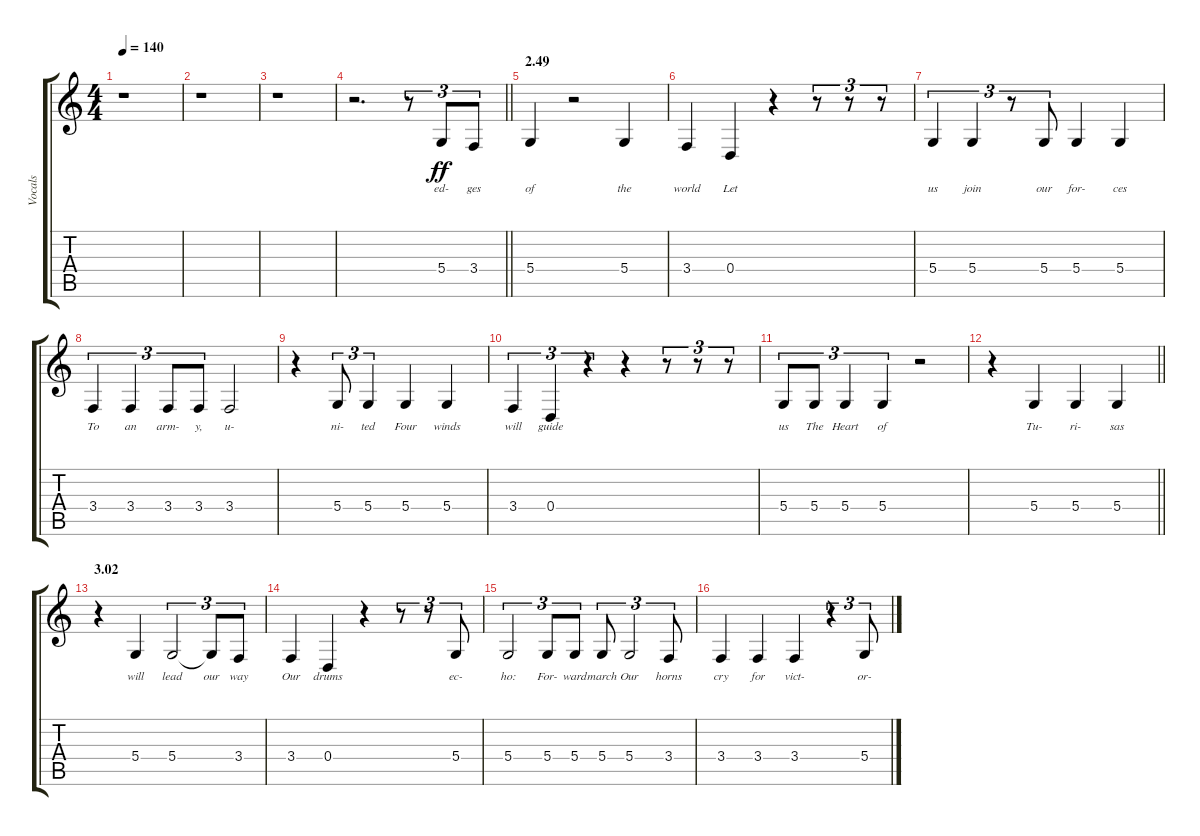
\track ("Vocals" "Vocals") {instrument lead6voice}
\staff {score tabs}
\tuning (E4 B3 G3 D3 A2 D2) {hide}
\ts (4 4)
\tempo 140
\clef g2
\ks c
r.1{dy ff} |
r.1 |
r.1 |
\barLineRight lightlight
r.2{d} r.8{tu (3 2)} 5.4.8{tu (3 2) lyrics (0 "ed-") lyrics (1 "") lyrics (2 "") lyrics (3 "") lyrics (4 "")} 3.4.8{tu (3 2) lyrics (0 "ges") lyrics (1 "") lyrics (2 "") lyrics (3 "") lyrics (4 "")} |
\section ("" "2.49")
5.4.4{lyrics (0 "of") lyrics (1 "") lyrics (2 "") lyrics (3 "") lyrics (4 "")} r.2 5.4.4{lyrics (0 "the") lyrics (1 "") lyrics (2 "") lyrics (3 "") lyrics (4 "")} |
3.4.4{lyrics (0 "world") lyrics (1 "") lyrics (2 "") lyrics (3 "") lyrics (4 "")} 0.4.4{lyrics (0 "Let") lyrics (1 "") lyrics (2 "") lyrics (3 "") lyrics (4 "")} r.4 r.8{tu (3 2)} r.8{tu (3 2)} r.8{tu (3 2)} |
5.4.4{tu (3 2) lyrics (0 "us") lyrics (1 "") lyrics (2 "") lyrics (3 "") lyrics (4 "")} 5.4.4{tu (3 2) lyrics (0 "join") lyrics (1 "") lyrics (2 "") lyrics (3 "") lyrics (4 "")} r.8{tu (3 2)} 5.4.8{tu (3 2) lyrics (0 "our") lyrics (1 "") lyrics (2 "") lyrics (3 "") lyrics (4 "")} 5.4.4{lyrics (0 "for-") lyrics (1 "") lyrics (2 "") lyrics (3 "") lyrics (4 "")} 5.4.4{lyrics (0 "ces") lyrics (1 "") lyrics (2 "") lyrics (3 "") lyrics (4 "")} |
3.4.4{tu (3 2) lyrics (0 "To") lyrics (1 "") lyrics (2 "") lyrics (3 "") lyrics (4 "")} 3.4.4{tu (3 2) lyrics (0 "an") lyrics (1 "") lyrics (2 "") lyrics (3 "") lyrics (4 "")} 3.4.8{tu (3 2) lyrics (0 "arm-") lyrics (1 "") lyrics (2 "") lyrics (3 "") lyrics (4 "")} 3.4.8{tu (3 2) lyrics (0 "y,") lyrics (1 "") lyrics (2 "") lyrics (3 "") lyrics (4 "")} 3.4.2{lyrics (0 "u-") lyrics (1 "") lyrics (2 "") lyrics (3 "") lyrics (4 "")} |
r.4 5.4.8{tu (3 2) lyrics (0 "ni-") lyrics (1 "") lyrics (2 "") lyrics (3 "") lyrics (4 "")} 5.4.4{tu (3 2) lyrics (0 "ted") lyrics (1 "") lyrics (2 "") lyrics (3 "") lyrics (4 "")} 5.4.4{lyrics (0 "Four") lyrics (1 "") lyrics (2 "") lyrics (3 "") lyrics (4 "")} 5.4.4{lyrics (0 "winds") lyrics (1 "") lyrics (2 "") lyrics (3 "") lyrics (4 "")} |
3.4.4{tu (3 2) lyrics (0 "will") lyrics (1 "") lyrics (2 "") lyrics (3 "") lyrics (4 "")} 0.4.4{tu (3 2) lyrics (0 "guide") lyrics (1 "") lyrics (2 "") lyrics (3 "") lyrics (4 "")} r.4{tu (3 2)} r.4 r.8{tu (3 2)} r.8{tu (3 2)} r.8{tu (3 2)} |
5.4.8{tu (3 2) lyrics (0 "us") lyrics (1 "") lyrics (2 "") lyrics (3 "") lyrics (4 "")} 5.4.8{tu (3 2) lyrics (0 "The") lyrics (1 "") lyrics (2 "") lyrics (3 "") lyrics (4 "")} 5.4.4{tu (3 2) lyrics (0 "Heart") lyrics (1 "") lyrics (2 "") lyrics (3 "") lyrics (4 "")} 5.4.4{tu (3 2) lyrics (0 "of") lyrics (1 "") lyrics (2 "") lyrics (3 "") lyrics (4 "")} r.2 |
\barLineRight lightlight
r.4 5.4.4{lyrics (0 "Tu-") lyrics (1 "") lyrics (2 "") lyrics (3 "") lyrics (4 "")} 5.4.4{lyrics (0 "ri-") lyrics (1 "") lyrics (2 "") lyrics (3 "") lyrics (4 "")} 5.4.4{lyrics (0 "sas") lyrics (1 "") lyrics (2 "") lyrics (3 "") lyrics (4 "")} |
\section ("" "3.02")
r.4 5.4.4{lyrics (0 "will") lyrics (1 "") lyrics (2 "") lyrics (3 "") lyrics (4 "")} 5.4.2{tu (3 2) lyrics (0 "lead") lyrics (1 "") lyrics (2 "") lyrics (3 "") lyrics (4 "")} 5.4{t}.8{tu (3 2) lyrics (0 "our") lyrics (1 "") lyrics (2 "") lyrics (3 "") lyrics (4 "")} 3.4.8{tu (3 2) lyrics (0 "way") lyrics (1 "") lyrics (2 "") lyrics (3 "") lyrics (4 "")} |
3.4.4{lyrics (0 "Our") lyrics (1 "") lyrics (2 "") lyrics (3 "") lyrics (4 "")} 0.4.4{lyrics (0 "drums") lyrics (1 "") lyrics (2 "") lyrics (3 "") lyrics (4 "")} r.4 r.8{tu (3 2)} r.8{tu (3 2)} 5.4.8{tu (3 2) lyrics (0 "ec-") lyrics (1 "") lyrics (2 "") lyrics (3 "") lyrics (4 "")} |
5.4.2{tu (3 2) lyrics (0 "ho:") lyrics (1 "") lyrics (2 "") lyrics (3 "") lyrics (4 "")} 5.4.8{tu (3 2) lyrics (0 "For-") lyrics (1 "") lyrics (2 "") lyrics (3 "") lyrics (4 "")} 5.4.8{tu (3 2) lyrics (0 "ward") lyrics (1 "") lyrics (2 "") lyrics (3 "") lyrics (4 "")} 5.4.8{tu (3 2) lyrics (0 "march") lyrics (1 "") lyrics (2 "") lyrics (3 "") lyrics (4 "")} 5.4.2{tu (3 2) lyrics (0 "Our") lyrics (1 "") lyrics (2 "") lyrics (3 "") lyrics (4 "")} 3.4.8{tu (3 2) lyrics (0 "horns") lyrics (1 "") lyrics (2 "") lyrics (3 "") lyrics (4 "")} |
3.4.4{lyrics (0 "cry") lyrics (1 "") lyrics (2 "") lyrics (3 "") lyrics (4 "")} 3.4.4{lyrics (0 "for") lyrics (1 "") lyrics (2 "") lyrics (3 "") lyrics (4 "")} 3.4.4{lyrics (0 "vict-") lyrics (1 "") lyrics (2 "") lyrics (3 "") lyrics (4 "")} r.4{tu (3 2)} 5.4.8{tu (3 2) lyrics (0 "or-") lyrics (1 "") lyrics (2 "") lyrics (3 "") lyrics (4 "")}
